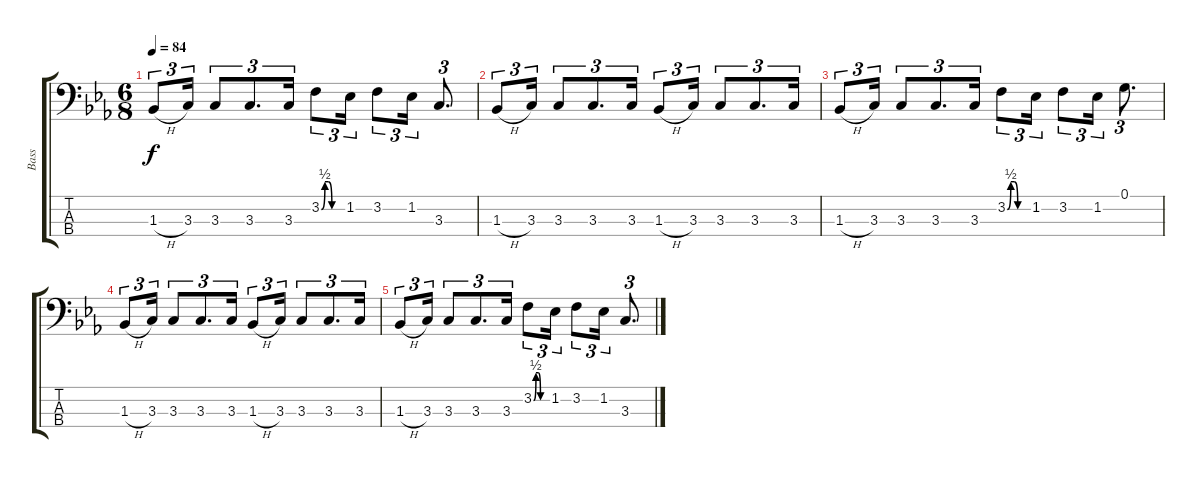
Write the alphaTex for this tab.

\track ("Bass" "Bass") {instrument electricbassfinger}
\staff {score tabs}
\tuning (G2 D2 A1 E1) {hide}
\ts (6 8)
\tempo 84
\clef f4
\ks cminor
1.3{h}.8{tu (3 2) dy f} 3.3.16{tu (3 2)} 3.3.8{tu (3 2)} 3.3.8{d tu (3 2)} 3.3.16{tu (3 2)} 3.2{be (custom 0 0 10 2 20 2 30 0 60 0)}.8{tu (3 2)} 1.2.16{tu (3 2)} 3.2.8{tu (3 2)} 1.2.16{tu (3 2)} 3.3.8{d tu (3 2)} |
1.3{h}.8{tu (3 2)} 3.3.16{tu (3 2)} 3.3.8{tu (3 2)} 3.3.8{d tu (3 2)} 3.3.16{tu (3 2)} 1.3{h}.8{tu (3 2)} 3.3.16{tu (3 2)} 3.3.8{tu (3 2)} 3.3.8{d tu (3 2)} 3.3.16{tu (3 2)} |
1.3{h}.8{tu (3 2)} 3.3.16{tu (3 2)} 3.3.8{tu (3 2)} 3.3.8{d tu (3 2)} 3.3.16{tu (3 2)} 3.2{be (custom 0 0 10 2 20 2 30 0 60 0)}.8{tu (3 2)} 1.2.16{tu (3 2)} 3.2.8{tu (3 2)} 1.2.16{tu (3 2)} 0.1.8{d tu (3 2)} |
1.3{h}.8{tu (3 2)} 3.3.16{tu (3 2)} 3.3.8{tu (3 2)} 3.3.8{d tu (3 2)} 3.3.16{tu (3 2)} 1.3{h}.8{tu (3 2)} 3.3.16{tu (3 2)} 3.3.8{tu (3 2)} 3.3.8{d tu (3 2)} 3.3.16{tu (3 2)} |
1.3{h}.8{tu (3 2)} 3.3.16{tu (3 2)} 3.3.8{tu (3 2)} 3.3.8{d tu (3 2)} 3.3.16{tu (3 2)} 3.2{be (custom 0 0 10 2 20 2 30 0 60 0)}.8{tu (3 2)} 1.2.16{tu (3 2)} 3.2.8{tu (3 2)} 1.2.16{tu (3 2)} 3.3.8{d tu (3 2)}
